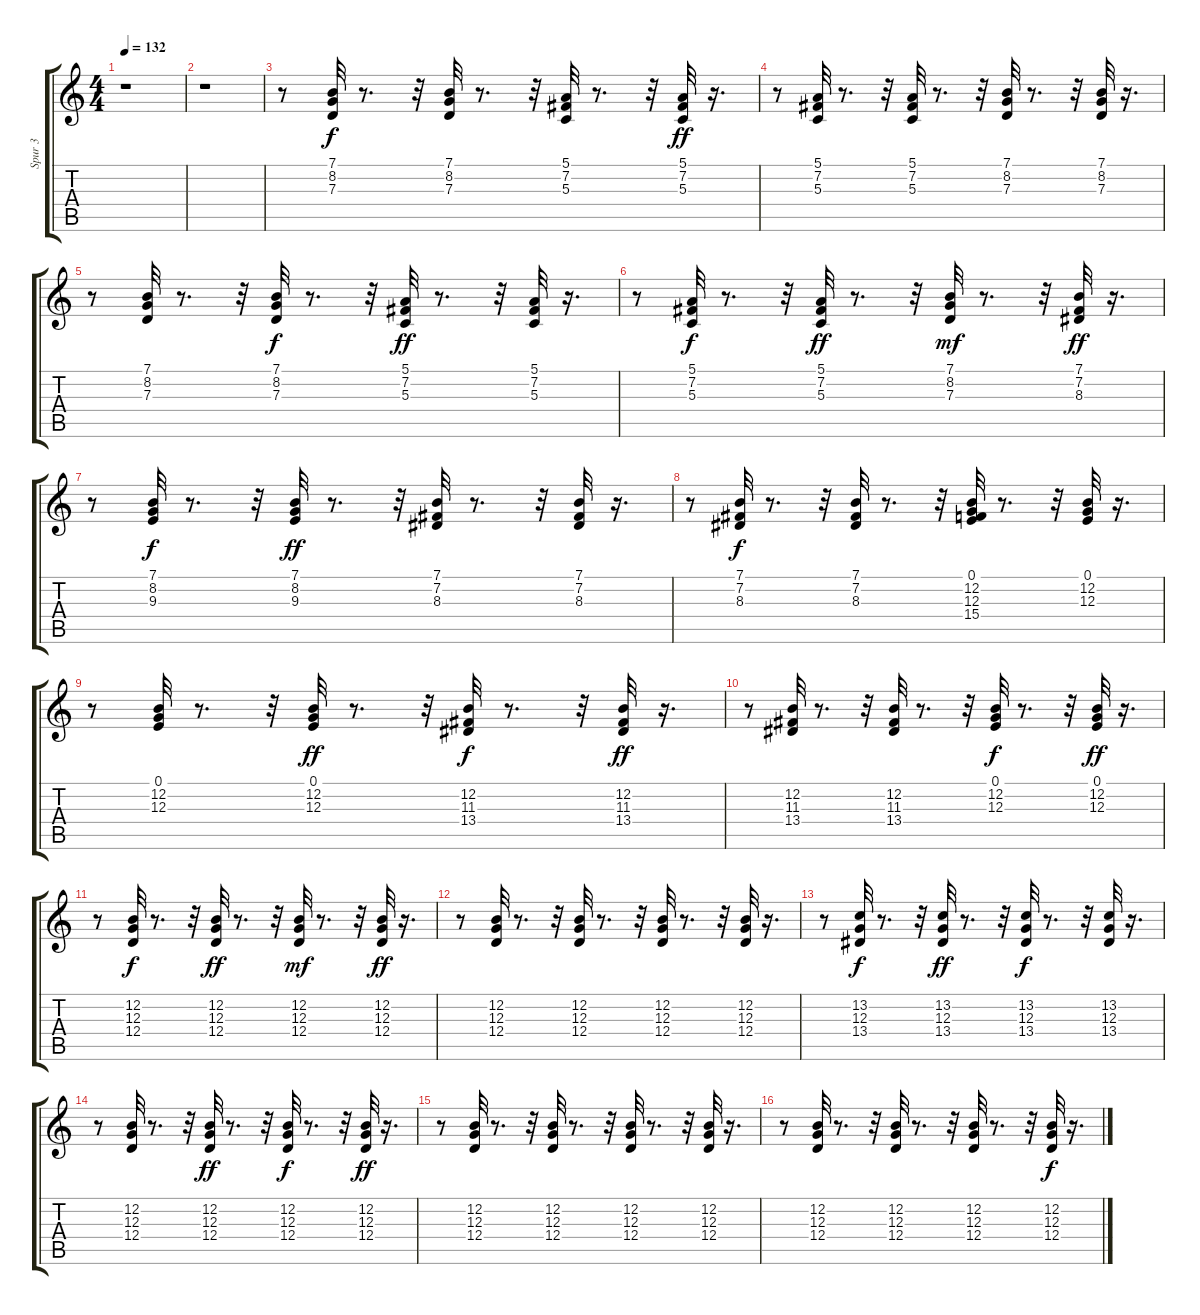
\track ("Spur 3" "Spur 3") {instrument electricgrandpiano}
\staff {score tabs}
\tuning (E4 B3 G3 D3 A2 E2) {hide}
\ts (4 4)
\tempo 132
\clef g2
\ks c
r.1{dy ff} |
r.1 |
r.8 (7.1 8.2 7.3).32{dy f} r.8{d} r.32 (7.1 8.2 7.3).32 r.8{d} r.32 (5.1 7.2 5.3).32 r.8{d} r.32 (5.1 7.2 5.3).32{dy ff} r.16{d} |
r.8 (5.1 7.2 5.3).32 r.8{d} r.32 (5.1 7.2 5.3).32 r.8{d} r.32 (7.1 8.2 7.3).32 r.8{d} r.32 (7.1 8.2 7.3).32 r.16{d} |
r.8 (7.1 8.2 7.3).32 r.8{d} r.32 (7.1 8.2 7.3).32{dy f} r.8{d} r.32 (5.1 7.2 5.3).32{dy ff} r.8{d} r.32 (5.1 7.2 5.3).32 r.16{d} |
r.8 (5.1 7.2 5.3).32{dy f} r.8{d} r.32 (5.1 7.2 5.3).32{dy ff} r.8{d} r.32 (7.1 8.2 7.3).32{dy mf} r.8{d} r.32 (7.1 7.2 8.3).32{dy ff} r.16{d} |
r.8 (7.1 8.2 9.3).32{dy f} r.8{d} r.32 (7.1 8.2 9.3).32{dy ff} r.8{d} r.32 (7.1 7.2 8.3).32 r.8{d} r.32 (7.1 7.2 8.3).32 r.16{d} |
r.8 (7.1 7.2 8.3).32{dy f} r.8{d} r.32 (7.1 7.2 8.3).32 r.8{d} r.32 (0.1 12.2 12.3 15.4).32 r.8{d} r.32 (0.1 12.2 12.3).32 r.16{d} |
r.8 (0.1 12.2 12.3).32 r.8{d} r.32 (0.1 12.2 12.3).32{dy ff} r.8{d} r.32 (12.2 11.3 13.4).32{dy f} r.8{d} r.32 (12.2 11.3 13.4).32{dy ff} r.16{d} |
r.8 (12.2 11.3 13.4).32 r.8{d} r.32 (12.2 11.3 13.4).32 r.8{d} r.32 (0.1 12.2 12.3).32{dy f} r.8{d} r.32 (0.1 12.2 12.3).32{dy ff} r.16{d} |
r.8 (12.2 12.3 12.4).32{dy f} r.8{d} r.32 (12.2 12.3 12.4).32{dy ff} r.8{d} r.32 (12.2 12.3 12.4).32{dy mf} r.8{d} r.32 (12.2 12.3 12.4).32{dy ff} r.16{d} |
r.8 (12.2 12.3 12.4).32 r.8{d} r.32 (12.2 12.3 12.4).32 r.8{d} r.32 (12.2 12.3 12.4).32 r.8{d} r.32 (12.2 12.3 12.4).32 r.16{d} |
r.8 (13.2 12.3 13.4).32{dy f} r.8{d} r.32 (13.2 12.3 13.4).32{dy ff} r.8{d} r.32 (13.2 12.3 13.4).32{dy f} r.8{d} r.32 (13.2 12.3 13.4).32 r.16{d} |
r.8 (12.2 12.3 12.4).32 r.8{d} r.32 (12.2 12.3 12.4).32{dy ff} r.8{d} r.32 (12.2 12.3 12.4).32{dy f} r.8{d} r.32 (12.2 12.3 12.4).32{dy ff} r.16{d} |
r.8 (12.2 12.3 12.4).32 r.8{d} r.32 (12.2 12.3 12.4).32 r.8{d} r.32 (12.2 12.3 12.4).32 r.8{d} r.32 (12.2 12.3 12.4).32 r.16{d} |
r.8 (12.2 12.3 12.4).32 r.8{d} r.32 (12.2 12.3 12.4).32 r.8{d} r.32 (12.2 12.3 12.4).32 r.8{d} r.32 (12.2 12.3 12.4).32{dy f} r.16{d}
